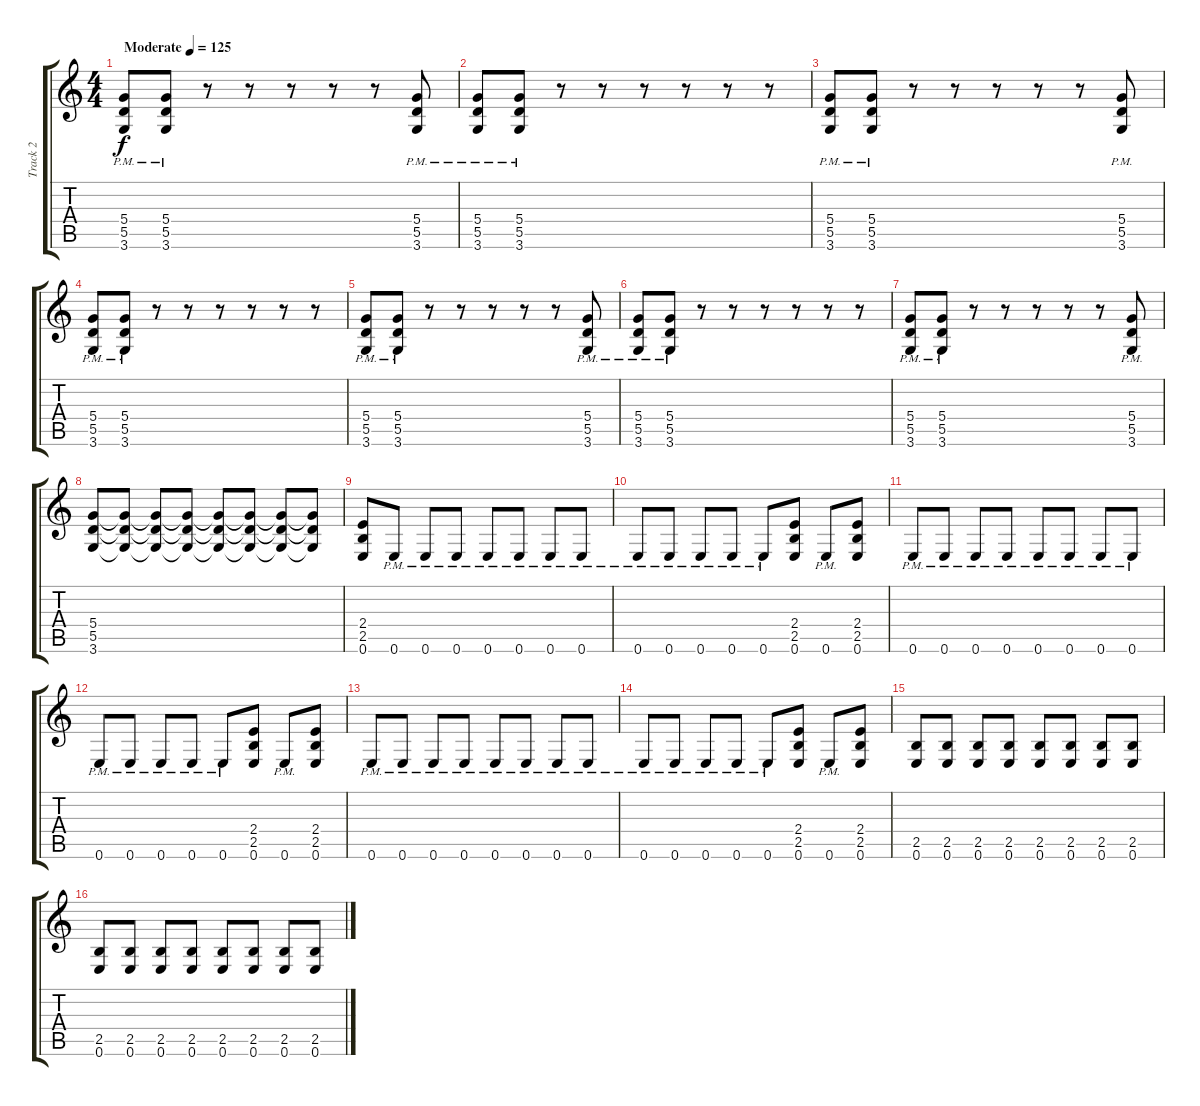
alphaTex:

\track ("Track 2" "Track 2") {instrument distortionguitar}
\staff {score tabs}
\tuning (E4 B3 G3 D3 A2 E2) {hide}
\ts (4 4)
\tempo (125 "Moderate")
\clef g2
\ks c
(5.4{pm} 5.5{pm} 3.6{pm}).8{dy f instrument distortionguitar} (5.4{pm} 5.5{pm} 3.6{pm}).8 r.8 r.8 r.8 r.8 r.8 (5.4{pm} 5.5{pm} 3.6{pm}).8 |
(5.4{pm} 5.5{pm} 3.6{pm}).8 (5.4{pm} 5.5{pm} 3.6{pm}).8 r.8 r.8 r.8 r.8 r.8 r.8 |
(5.4{pm} 5.5{pm} 3.6{pm}).8 (5.4{pm} 5.5{pm} 3.6{pm}).8 r.8 r.8 r.8 r.8 r.8 (5.4{pm} 5.5{pm} 3.6{pm}).8 |
(5.4{pm} 5.5{pm} 3.6{pm}).8 (5.4{pm} 5.5{pm} 3.6{pm}).8 r.8 r.8 r.8 r.8 r.8 r.8 |
(5.4{pm} 5.5{pm} 3.6{pm}).8 (5.4{pm} 5.5{pm} 3.6{pm}).8 r.8 r.8 r.8 r.8 r.8 (5.4{pm} 5.5{pm} 3.6{pm}).8 |
(5.4{pm} 5.5{pm} 3.6{pm}).8 (5.4{pm} 5.5{pm} 3.6{pm}).8 r.8 r.8 r.8 r.8 r.8 r.8 |
(5.4{pm} 5.5{pm} 3.6{pm}).8 (5.4{pm} 5.5{pm} 3.6{pm}).8 r.8 r.8 r.8 r.8 r.8 (5.4{pm} 5.5{pm} 3.6{pm}).8 |
(5.4 5.5 3.6).8 (5.4{t} 5.5{t} 3.6{t}).8 (5.4{t} 5.5{t} 3.6{t}).8 (5.4{t} 5.5{t} 3.6{t}).8 (5.4{t} 5.5{t} 3.6{t}).8 (5.4{t} 5.5{t} 3.6{t}).8 (5.4{t} 5.5{t} 3.6{t}).8 (5.4{t} 5.5{t} 3.6{t}).8 |
(2.4 2.5 0.6).8 0.6{pm}.8 0.6{pm}.8 0.6{pm}.8 0.6{pm}.8 0.6{pm}.8 0.6{pm}.8 0.6{pm}.8 |
0.6{pm}.8 0.6{pm}.8 0.6{pm}.8 0.6{pm}.8 0.6{pm}.8 (2.4 2.5 0.6).8 0.6{pm}.8 (2.4 2.5 0.6).8 |
0.6{pm}.8 0.6{pm}.8 0.6{pm}.8 0.6{pm}.8 0.6{pm}.8 0.6{pm}.8 0.6{pm}.8 0.6{pm}.8 |
0.6{pm}.8 0.6{pm}.8 0.6{pm}.8 0.6{pm}.8 0.6{pm}.8 (2.4 2.5 0.6).8 0.6{pm}.8 (2.4 2.5 0.6).8 |
0.6{pm}.8 0.6{pm}.8 0.6{pm}.8 0.6{pm}.8 0.6{pm}.8 0.6{pm}.8 0.6{pm}.8 0.6{pm}.8 |
0.6{pm}.8 0.6{pm}.8 0.6{pm}.8 0.6{pm}.8 0.6{pm}.8 (2.4 2.5 0.6).8 0.6{pm}.8 (2.4 2.5 0.6).8 |
(2.5 0.6).8 (2.5 0.6).8 (2.5 0.6).8 (2.5 0.6).8 (2.5 0.6).8 (2.5 0.6).8 (2.5 0.6).8 (2.5 0.6).8 |
(2.5 0.6).8 (2.5 0.6).8 (2.5 0.6).8 (2.5 0.6).8 (2.5 0.6).8 (2.5 0.6).8 (2.5 0.6).8 (2.5 0.6).8
